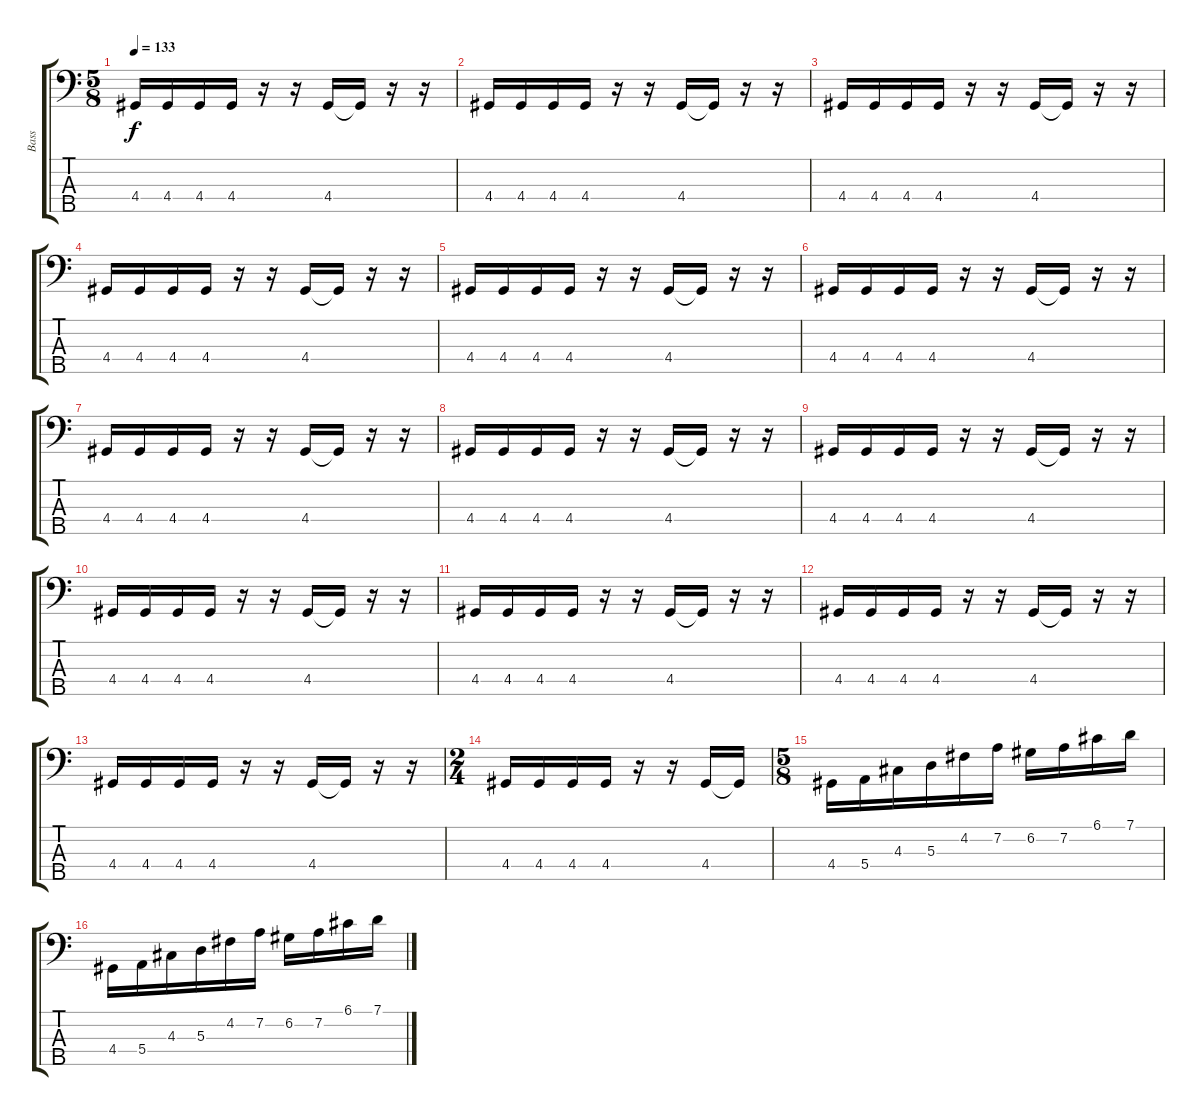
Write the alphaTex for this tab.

\track ("Bass" "Bass") {instrument electricbassfinger}
\staff {score tabs}
\tuning (G2 D2 A1 E1 B0) {hide}
\ts (5 8)
\tempo 133
\clef f4
\ks c
4.4.16{dy f} 4.4.16 4.4.16 4.4.16 r.16 r.16 4.4.16 4.4{t}.16 r.16 r.16 |
4.4.16 4.4.16 4.4.16 4.4.16 r.16 r.16 4.4.16 4.4{t}.16 r.16 r.16 |
4.4.16 4.4.16 4.4.16 4.4.16 r.16 r.16 4.4.16 4.4{t}.16 r.16 r.16 |
4.4.16 4.4.16 4.4.16 4.4.16 r.16 r.16 4.4.16 4.4{t}.16 r.16 r.16 |
4.4.16 4.4.16 4.4.16 4.4.16 r.16 r.16 4.4.16 4.4{t}.16 r.16 r.16 |
4.4.16 4.4.16 4.4.16 4.4.16 r.16 r.16 4.4.16 4.4{t}.16 r.16 r.16 |
4.4.16 4.4.16 4.4.16 4.4.16 r.16 r.16 4.4.16 4.4{t}.16 r.16 r.16 |
4.4.16 4.4.16 4.4.16 4.4.16 r.16 r.16 4.4.16 4.4{t}.16 r.16 r.16 |
4.4.16 4.4.16 4.4.16 4.4.16 r.16 r.16 4.4.16 4.4{t}.16 r.16 r.16 |
4.4.16 4.4.16 4.4.16 4.4.16 r.16 r.16 4.4.16 4.4{t}.16 r.16 r.16 |
4.4.16 4.4.16 4.4.16 4.4.16 r.16 r.16 4.4.16 4.4{t}.16 r.16 r.16 |
4.4.16 4.4.16 4.4.16 4.4.16 r.16 r.16 4.4.16 4.4{t}.16 r.16 r.16 |
4.4.16 4.4.16 4.4.16 4.4.16 r.16 r.16 4.4.16 4.4{t}.16 r.16 r.16 |
\ts (2 4)
4.4.16 4.4.16 4.4.16 4.4.16 r.16 r.16 4.4.16 4.4{t}.16 |
\ts (5 8)
4.4.16 5.4.16 4.3.16 5.3.16 4.2.16 7.2.16 6.2.16 7.2.16 6.1.16 7.1.16 |
4.4.16 5.4.16 4.3.16 5.3.16 4.2.16 7.2.16 6.2.16 7.2.16 6.1.16 7.1.16
